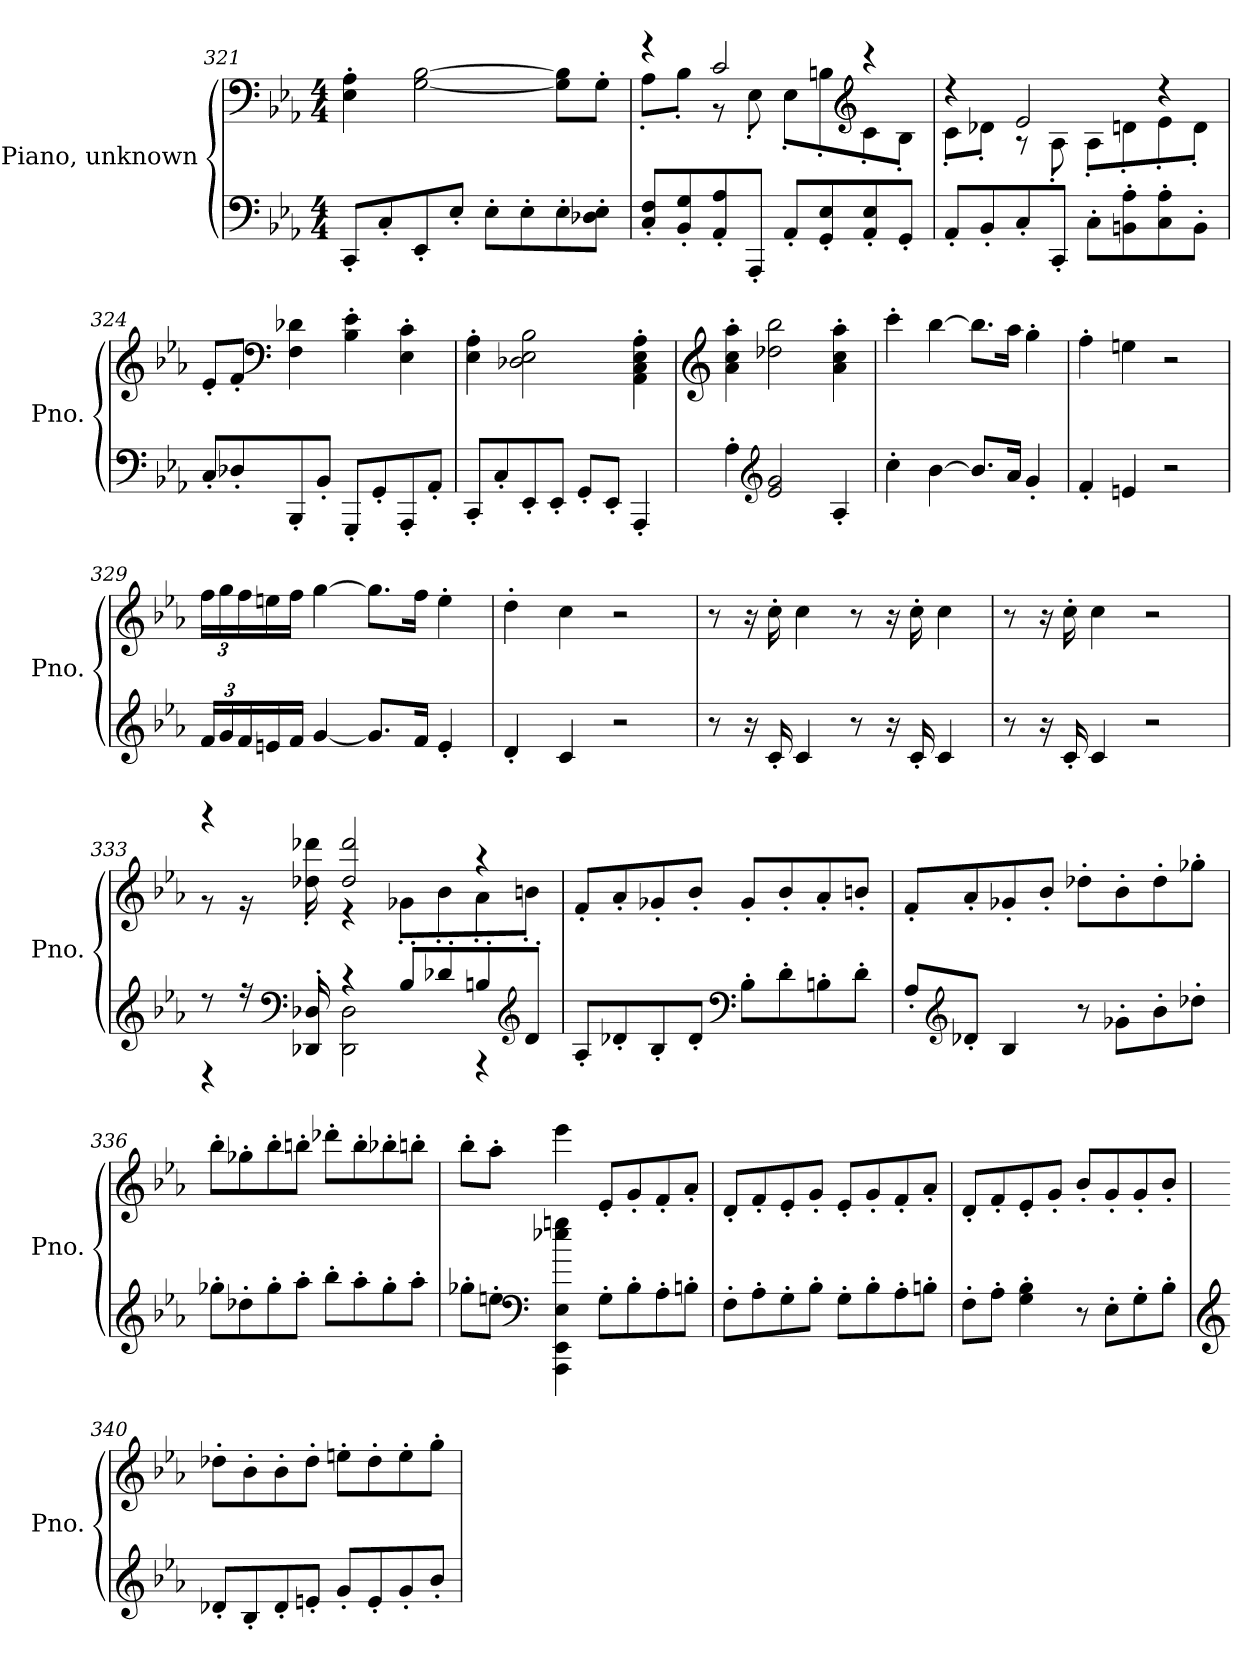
**kern	**kern
*part1	*part1
*staff2	*staff1
*I"Piano, unknown	*
*I'Pno.	*
!!LO:LB:g=z
*clefF4	*clefF4
*k[b-e-a-]	*k[b-e-a-]
*M4/4	*M4/4
=321	=321
8CC'/L	4E-\' 4A-\'
8C'/	.
8EE-'/	[2G\ [2B-\
8E-'/J	.
8E-'\L	.
8E-'\	.
8E-'\	8G\] 8B-\]L
8D-X\' 8E-\'J	8G'\J
=322	=322
*	*^
8C/' 8F/'L	4r	8A-'\L
8BB-/' 8G/'	.	8B-'\J
8AA-/' 8A-/'	2c/	8r
8AAA-'/J	.	8E-'\
8AA-'/L	.	8E-'\L
8GG/' 8E-/'	.	8Bn'\
*	*clefG2	*
8AA-/' 8E-/'	4r	8c'\
8GG'/J	.	8B'\J
=323	=323	=323
8AA-'/L	4r	8c'\L
8BB-'/	.	8d-X'\J
8C'/	2e-/	8r
8CC'/J	.	8A-'\
8C'\L	.	8A-'\L
8BBn\' 8A-\'	.	8dn'\
8C\' 8A-\'	4r	8e-'\
8BB'\J	.	8d'\J
*	*v	*v
=324	=324
8C'/L	8e-'/L
8D-X'/	8f'/J
*	*clefF4
8BBB-'/	4F\ 4d-X\
8BB-'/J	.
8GGG'/L	4B-\' 4e-\'
8GG'/	.
8AAA-'/	4E-\' 4c\'
8AA-'/J	.
!!LO:LB:g=z
=325	=325
8CC'/L	4E-\' 4A-\'
8C'/	.
8EE-'/	2D-X\ 2E-\ 2B-\
8EE-'/J	.
8GG'/L	.
8EE-'/J	.
4AAA-'/	4AA-\' 4C\' 4E-\' 4A-\'
=326	=326
*	*clefG2
4A-'\	4a-\' 4cc\' 4aa-\'
*clefG2	*
2e-/ 2g/	2dd-X\ 2bb-\
4A-'/	4a-\' 4cc\' 4aa-\'
=327	=327
4cc'\	4ccc'\
[4b-\	[4bb-\
8.b-/L]	8.bb-\L]
16a-/Jk	16aa-\Jk
4g'/	4gg'\
=328	=328
4f'/	4ff'\
4en/	4een\
2r	2r
=329	=329
*Xbrackettup	*Xbrackettup
24f/LL	24ff\LL
24g/	24gg\
24f/	24ff\
16en/	16een\
16f/JJ	16ff\JJ
[4g/	[4gg\
8.g/L]	8.gg\L]
16f/Jk	16ff\Jk
4e'/	4ee'\
=330	=330
4d'/	4dd'\
4c/	4cc\
2r	2r
!!LO:PB:g=z
=331	=331
8r	8r
16r	16r
16c'/	16cc'\
4c/	4cc\
8r	8r
16r	16r
16c'/	16cc'\
4c/	4cc\
=332	=332
8r	8r
16r	16r
16c'/	16cc'\
4c/	4cc\
2r	2r
=333	=333
*^	*^
8r	4r	4r	8r
16r	.	.	16r
*clefF4	*	*	*
16DD-X/' 16D-X/'	.	.	16dd-X\' 16ddd-X\'
4r	2DD-\ 2D-\	2dd-/ 2ddd-/	4r
8B-'/L	.	.	8g-X'\L
8d-X'/	.	.	8b-'\
8Bn'/	4r	4r	8a-'\
*clefG2	*	*	*
8d-'/J	.	.	8bn'\J
*v	*v	*	*
*	*v	*v
!!LO:LB:g=z
=334	=334
8A-'/L	8f'/L
8d-X'/	8a-'/
8B-'/	8g-X'/
8d-'/J	8b-'/J
*clefF4	*
8B-'\L	8g-'/L
8d-'\	8b-'/
8Bn'\	8a-'/
8d-'\J	8bn'/J
=335	=335
8A-'/L	8f'/L
*clefG2	*
8d-X'/J	8a-'/
4B-/	8g-X'/
.	8b-'/J
8r	8dd-X'\L
8g-X'\L	8b-'\
8b-'\	8dd-'\
8dd-X'\J	8gg-X'\J
=336	=336
8gg-X'\L	8bb-'\L
8dd-X'\	8gg-X'\
8gg-'\	8bb-'\
8aa-'\J	8bbn'\J
8bb-'\L	8ddd-X'\L
8aa-'\	8bb'\
8gg-'\	8bb-X'\
8aa-'\J	8bbn'\J
!!LO:LB:g=z
=337	=337
8gg-X'\L	8bb-'\L
8een'\J	8aa-'\J
*clefF4	*
4AAA-\ 4EE-\ 4E-\ 4ee-X\ 4ggn\	4eee-\
8G'\L	8e-'/L
8B-'\	8g'/
8A-'\	8f'/
8Bn'\J	8a-'/J
=338	=338
8F'\L	8d'/L
8A-'\	8f'/
8G'\	8e-'/
8B-'\J	8g'/J
8G'\L	8e-'/L
8B-'\	8g'/
8A-'\	8f'/
8Bn'\J	8a-'/J
=339	=339
8F'\L	8d'/L
8A-'\J	8f'/
4G\' 4B-\'	8e-'/
.	8g'/J
8r	8b-'/L
8E-'\L	8g'/
8G'\	8g'/
8B-'\J	8b-'/J
=340	=340
*clefG2	*
8d-X'/L	8dd-X'\L
8B-'/	8b-'\
8d-'/	8b-'\
8en'/J	8dd-'\J
8g'/L	8een'\L
8e'/	8dd-'\
8g'/	8ee'\
8b-'/J	8gg'\J
=	=
*-	*-
